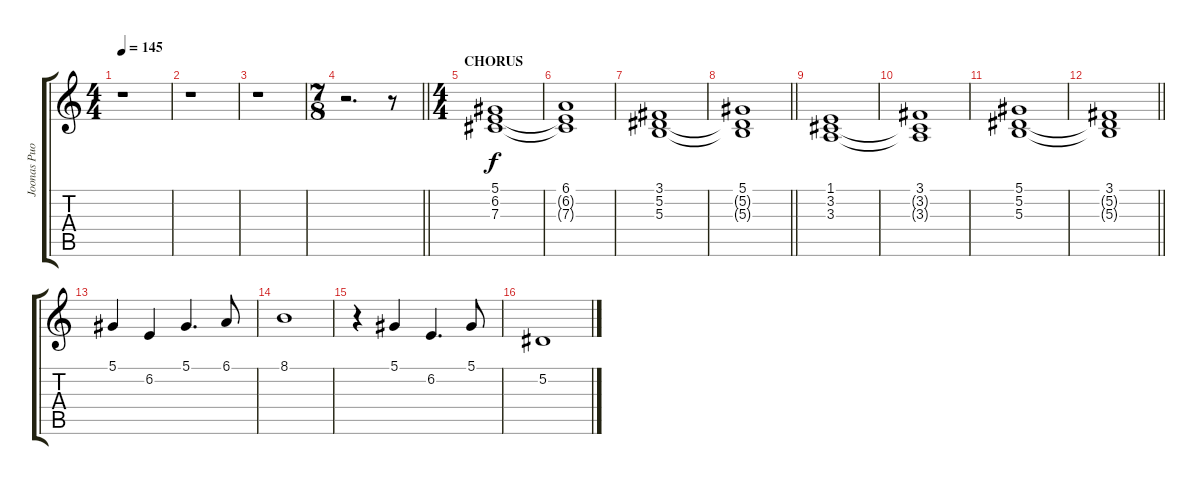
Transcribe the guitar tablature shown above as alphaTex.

\track ("Joonas Puolakka 2" "Joonas Puo") {instrument pad4choir}
\staff {score tabs}
\tuning (Eb4 Bb3 Gb3 Db3 Ab2 Eb2) {hide}
\ts (4 4)
\tempo 145
\clef g2
\ks c
r.1{dy mp} |
r.1 |
r.1 |
\ts (7 8)
\barLineRight lightlight
r.2{d} r.8 |
\ts (4 4)
\section ("" "CHORUS")
(5.1 6.2 7.3).1{dy f} |
(6.1 6.2{t} 7.3{t}).1 |
(3.1 5.2 5.3).1 |
\barLineRight lightlight
(5.1 5.2{t} 5.3{t}).1 |
(1.1 3.2 3.3).1 |
(3.1 3.2{t} 3.3{t}).1 |
(5.1 5.2 5.3).1 |
\barLineRight lightlight
(3.1 5.2{t} 5.3{t}).1 |
5.1.4 6.2.4 5.1.4{d} 6.1.8 |
8.1.1 |
r.4 5.1.4 6.2.4{d} 5.1.8 |
5.2.1
